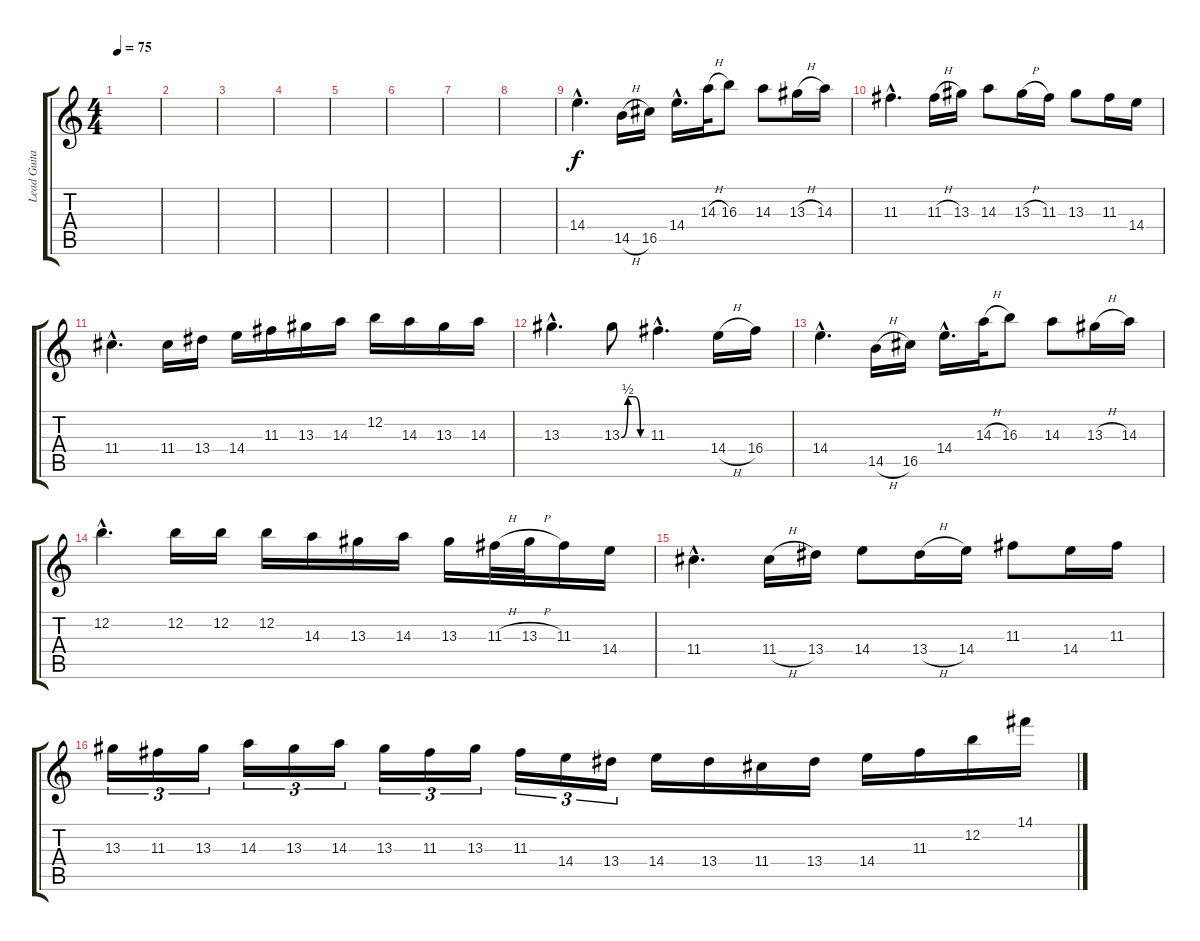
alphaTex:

\track ("Lead Guitar" "Lead Guita") {instrument overdrivenguitar}
\staff {score tabs}
\tuning (E4 B3 G3 D3 A2 E2) {hide}
\ts (4 4)
\tempo 75
\clef g2
\ks c
|
|
|
|
|
|
|
|
14.4{hac}.4{d} 14.5{h}.16 16.5.16 14.4{hac}.16{d} 14.3{h}.32 16.3.8 14.3.8 13.3{h}.16 14.3.16 |
11.3{hac}.4{d} 11.3{h}.16 13.3.16 14.3.8 13.3{h}.16 11.3.16 13.3.8 11.3.16 14.4.16 |
11.4{hac}.4{d} 11.4.16 13.4.16 14.4.16 11.3.16 13.3.16 14.3.16 12.2.16 14.3.16 13.3.16 14.3.16 |
13.3{hac}.4{d} 13.3{be (custom 0 0 15 2 30 2 45 0 60 0)}.8 11.3{hac}.4{d} 14.4{h}.16 16.4.16 |
14.4{hac}.4{d} 14.5{h}.16 16.5.16 14.4{hac}.16{d} 14.3{h}.32 16.3.8 14.3.8 13.3{h}.16 14.3.16 |
12.2{hac}.4{d} 12.2.16 12.2.16 12.2.16 14.3.16 13.3.16 14.3.16 13.3.16 11.3{h}.32 13.3{h}.32 11.3.16 14.4.16 |
11.4{hac}.4{d} 11.4{h}.16 13.4.16 14.4.8 13.4{h}.16 14.4.16 11.3.8 14.4.16 11.3.16 |
13.3.16{tu (3 2)} 11.3.16{tu (3 2)} 13.3.16{tu (3 2)} 14.3.16{tu (3 2)} 13.3.16{tu (3 2)} 14.3.16{tu (3 2)} 13.3.16{tu (3 2)} 11.3.16{tu (3 2)} 13.3.16{tu (3 2)} 11.3.16{tu (3 2)} 14.4.16{tu (3 2)} 13.4.16{tu (3 2)} 14.4.16 13.4.16 11.4.16 13.4.16 14.4.16 11.3.16 12.2.16 14.1.16
